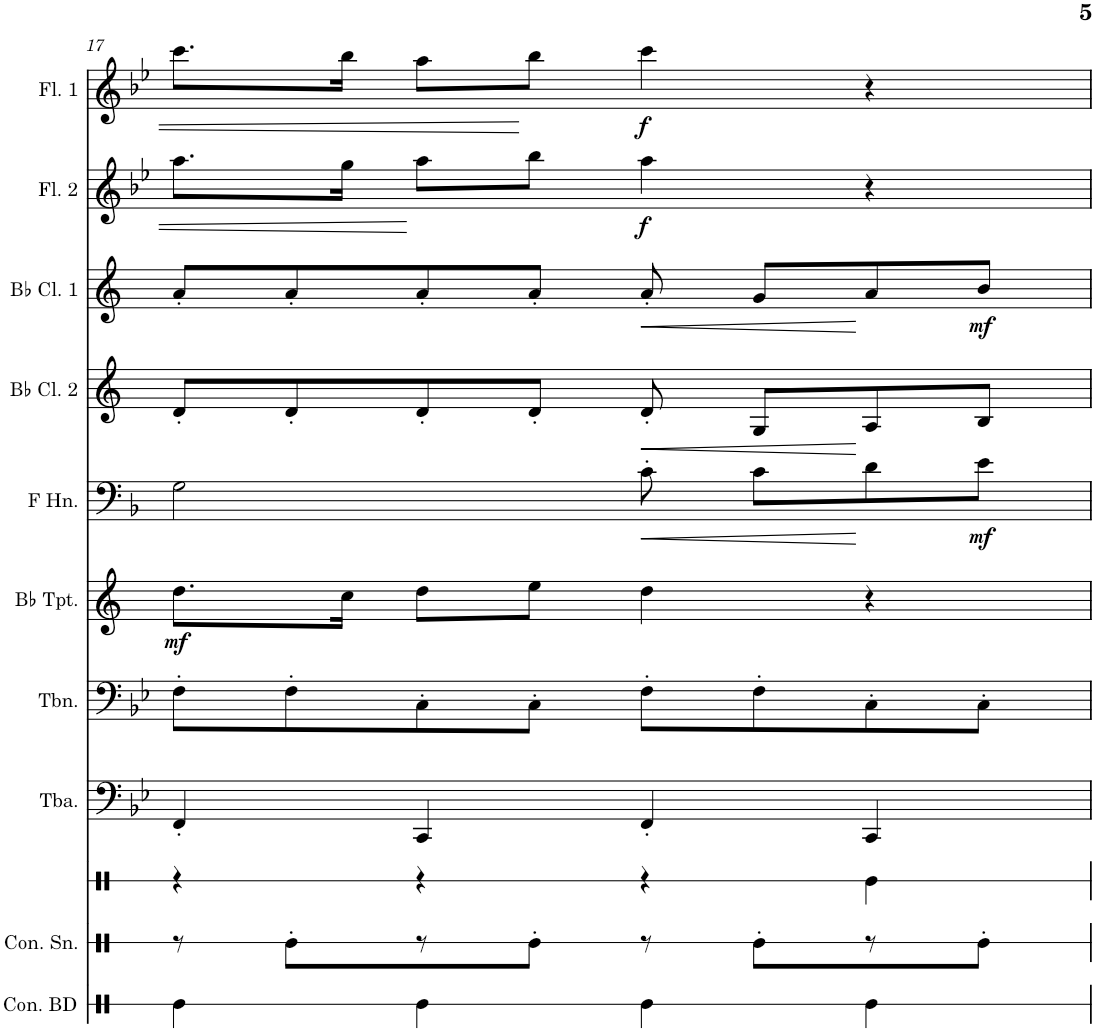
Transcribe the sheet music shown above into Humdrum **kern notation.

**kern	**kern	**kern	**kern	**kern	**kern	**dynam	**kern	**dynam	**kern	**kern	**dynam	**kern	**dynam	**kern	**dynam
*part11	*part10	*part9	*part8	*part7	*part6	*part6	*part5	*part5	*part4	*part3	*part3	*part2	*part2	*part1	*part1
*staff11	*staff10	*staff9	*staff8	*staff7	*staff6	*staff6	*staff5	*staff5	*staff4	*staff3	*staff3	*staff2	*staff2	*staff1	*staff1
*I"Concert Bass Drum	*I"Concert Snare Drum	*I"Crash Cymbal	*I"Tuba	*I"Trombone	*I"Bb Trumpet	*	*I"Horn in F	*	*I"Bb Clarinet 2	*I"Bb Clarinet 1	*	*I"Flute 2	*	*I"Flute 1	*
*I'Con. BD	*I'Con. Sn.	*I'Cym	*I'Tba.	*I'Tbn.	*I'Bb Tpt.	*	*	*	*I'Bb Cl. 2	*I'Bb Cl. 1	*	*I'Fl. 2	*	*I'Fl. 1	*
!!LO:PB:g=z
*clefX	*clefX	*clefX	*clefF4	*clefF4	*clefG2	*	*clefF4	*	*clefG2	*clefG2	*	*clefG2	*	*clefG2	*
*	*	*	*	*	*Trd1c2	*	*Trd4c7	*	*Trd1c2	*Trd1c2	*	*	*	*	*
*k[]	*k[]	*k[]	*k[b-e-]	*k[b-e-]	*k[]	*	*k[b-]	*	*k[]	*k[]	*	*k[b-e-]	*	*k[b-e-]	*
*M4/4	*M4/4	*M4/4	*M4/4	*M4/4	*M4/4	*	*M4/4	*	*M4/4	*M4/4	*	*M4/4	*	*M4/4	*
=17	=17	=17	=17	=17	=17	=17	=17	=17	=17	=17	=17	=17	=17	=17	=17
!	!	!	!	!	!	!LO:DY:b	!	!	!	!	!	!	!	!	!
4Re\	8r	4r	4FF'/	8F'\L	8.dd\L	mf	2G\	.	8d'/L	8a'/L	.	8.aa\L	.	8.ccc\L	.
.	8Re'\L	.	.	8F'\	.	.	.	.	8d'/	8a'/	.	.	.	.	.
.	.	.	.	.	16cc\Jk	.	.	.	.	.	.	16gg\Jk	.	16bb-\Jk	.
4Re\	8r	4r	4CC/	8C'\	8dd\L	.	.	.	8d'/	8a'/	.	8aa\L	.	8aa\L	.
.	8Re'\J	.	.	8C'\J	8ee\J	.	.	.	8d'/J	8a'/J	.	8bb-\J	.	8bb-\J	.
!	!	!	!	!	!	!	!	!	!	!	!	!	!LO:DY:b	!	!LO:DY:b
4Re\	8r	4r	4FF'/	8F'\L	4dd\	.	8c'\	.	8d'/	8a'/	.	4aa\	f	4ccc\	f
.	8Re'\L	.	.	8F'\	.	.	8c\L	.	8G/L	8g/L	.	.	.	.	.
4Re\	8r	4Re\	4CC/	8C'\	4r	.	8d\	.	8A/	8a/	.	4r	.	4r	.
!	!	!	!	!	!	!	!	!LO:DY:b	!	!	!LO:DY:b	!	!	!	!
.	8Re'\J	.	.	8C'\J	.	.	8e\J	mf	8B/J	8b/J	mf	.	.	.	.
=	=	=	=	=	=	=	=	=	=	=	=	=	=	=	=
*-	*-	*-	*-	*-	*-	*-	*-	*-	*-	*-	*-	*-	*-	*-	*-
